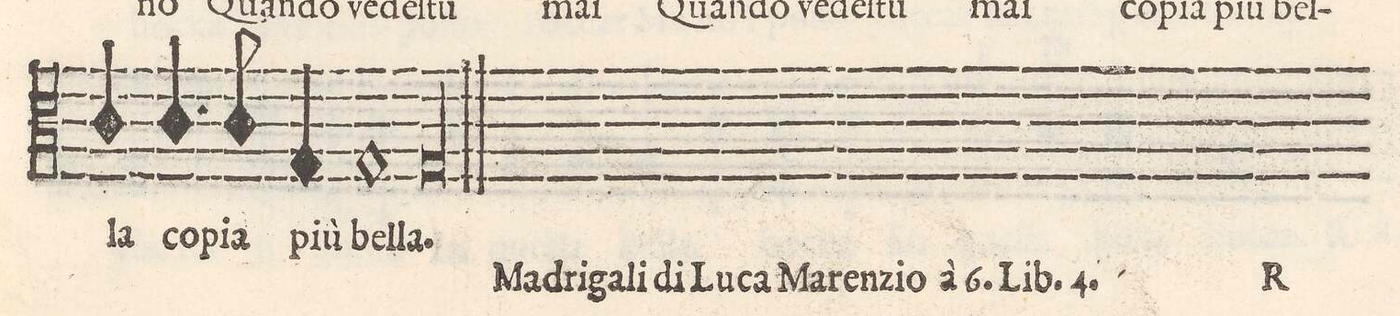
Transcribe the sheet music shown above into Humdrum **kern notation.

**kern	**text
*I"SESTO	*
*clefC3	*
*k[]	*
*met(c)	*
*M2/1	*
4c/	-la
4.c/	co-
8c/	-pia
4G/	più
1G	bel-
=35-	=35-
00G	-la.
=36-	=36-
=-	=-
*-	*-
